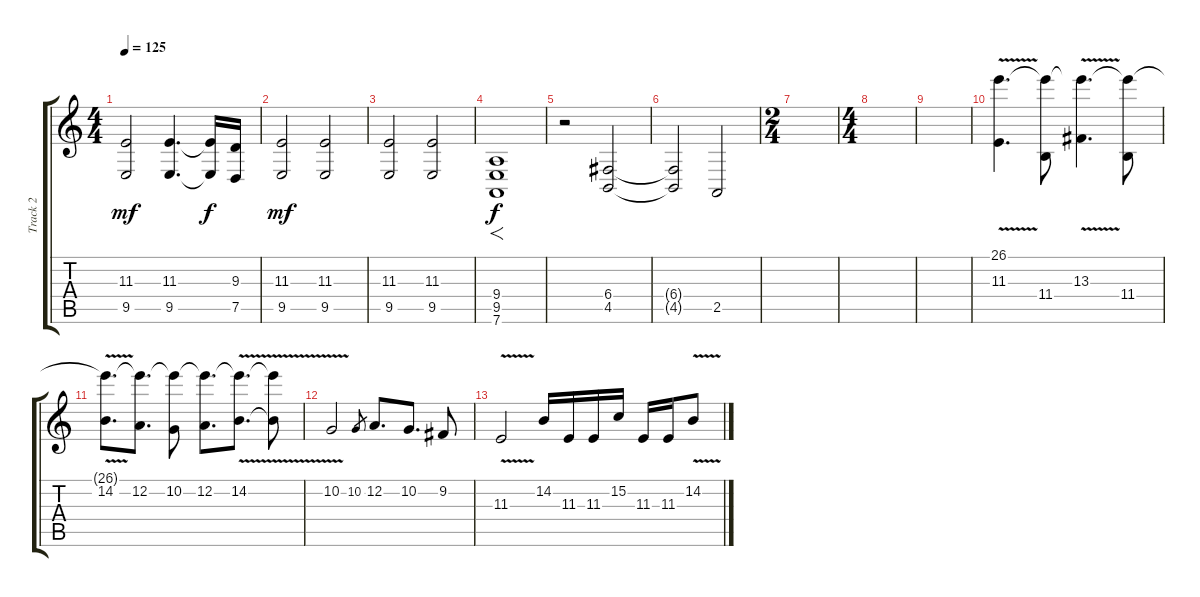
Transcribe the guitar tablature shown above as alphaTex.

\track ("Track 2" "Track 2") {instrument harpsichord}
\staff {score tabs}
\tuning (D4 A3 F3 C3 G2 D2) {hide}
\ts (4 4)
\tempo 125
\clef g2
\ks c
(11.3 9.5).2{dy mf} (11.3 9.5).4{d} (11.3{t} 9.5{t}).16{dy f} (9.3 7.5).16 |
(11.3 9.5).2{dy mf} (11.3 9.5).2 |
(11.3 9.5).2 (11.3 9.5).2 |
(9.4 9.5 7.6).1{f dy f instrument choiraahs} |
r.2 (6.4 4.5).2 |
(6.4{t} 4.5{t}).2 2.5.2 |
\ts (2 4)
|
\ts (4 4)
|
|
(26.1 11.3{v}).4{d volume 15 instrument stringensemble1} (26.1{t} 11.4).8 (26.1{t} 13.3{v}).4{d} (26.1{t} 11.4).8 |
(26.1{t} 14.2{v}).8{d} (26.1{t} 12.2).8{d} (26.1{t} 10.2).8 (26.1{t} 12.2).8{d} (26.1{t} 14.2{v}).8{d} (26.1{t} 14.2{t}).8 |
10.2{v}.2 10.2.8{gr} 12.2.8{d} 10.2.8{d} 9.2.8 |
11.3{v}.2 14.2.16 11.3.16 11.3.16 15.2.16 11.3.16 11.3.16 14.2{v}.8
